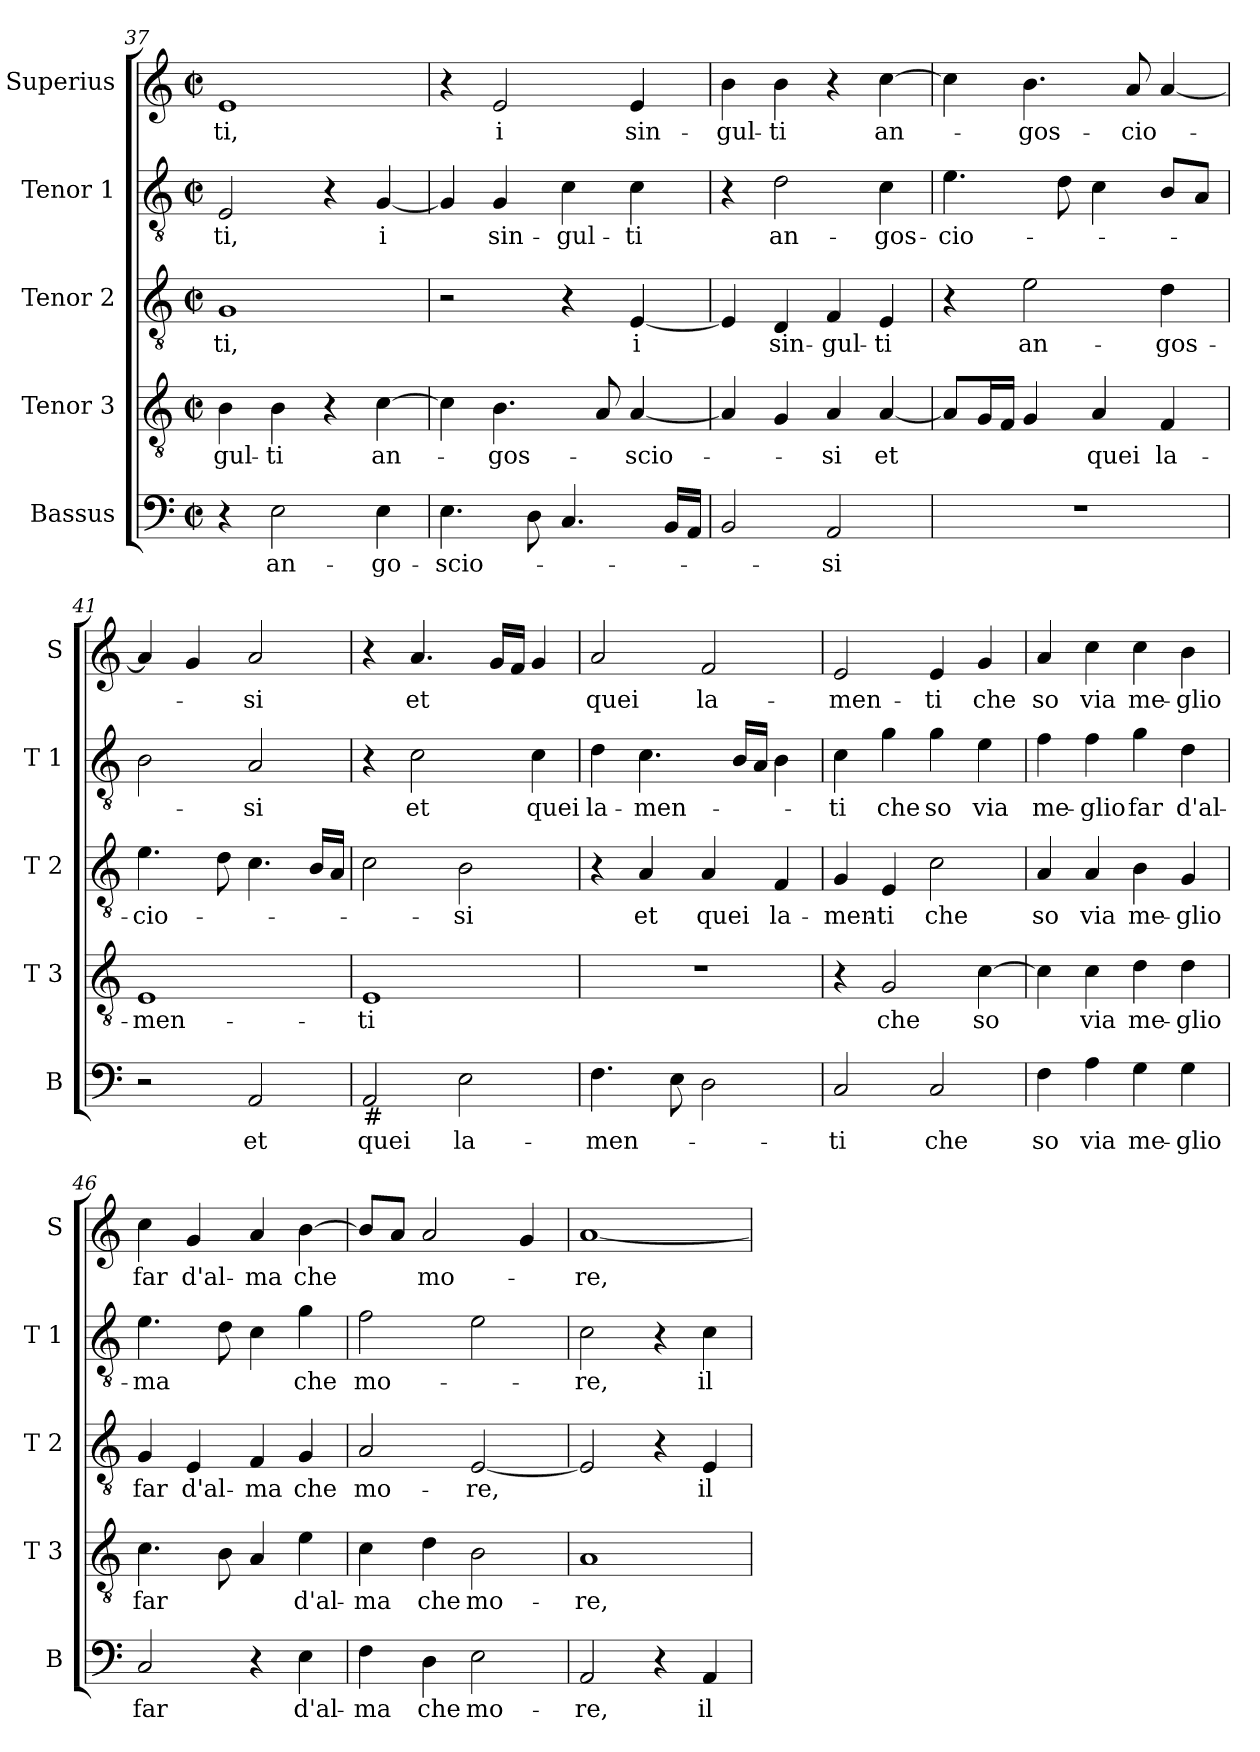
**kern	**text	**kern	**text	**kern	**text	**kern	**text	**kern	**text
*part5	*part5	*part4	*part4	*part3	*part3	*part2	*part2	*part1	*part1
*staff5	*staff5	*staff4	*staff4	*staff3	*staff3	*staff2	*staff2	*staff1	*staff1
*I"Bassus	*	*I"Tenor 3	*	*I"Tenor 2	*	*I"Tenor 1	*	*I"Superius	*
*I'B	*	*I'T 3	*	*I'T 2	*	*I'T 1	*	*I'S	*
!!LO:LB:g=z
*clefF4	*	*clefGv2	*	*clefGv2	*	*clefGv2	*	*clefG2	*
*k[]	*	*k[]	*	*k[]	*	*k[]	*	*k[]	*
*C:	*	*C:	*	*C:	*	*C:	*	*C:	*
*M2/2	*	*M2/2	*	*M2/2	*	*M2/2	*	*M2/2	*
*met(c|)	*	*met(c|)	*	*met(c|)	*	*met(c|)	*	*met(c|)	*
=37	=37	=37	=37	=37	=37	=37	=37	=37	=37
!	!	!	!LO:LY:b	!	!LO:LY:b	!	!LO:LY:b	!	!LO:LY:b
4r	.	4B\	-gul-	1G	-ti,	2E/	-ti,	1e	-ti,
!	!LO:LY:b	!	!LO:LY:b	!	!	!	!	!	!
2E\	an-	4B\	-ti	.	.	.	.	.	.
.	.	4r	.	.	.	4r	.	.	.
!	!LO:LY:b	!	!LO:LY:b	!	!	!	!LO:LY:b	!	!
4E\	-go-	[4c\	an-	.	.	[4G/	i	.	.
=38	=38	=38	=38	=38	=38	=38	=38	=38	=38
!	!LO:LY:b	!	!	!	!	!	!	!	!
4.E\	-scio-	4c\]	.	2r	.	4G/]	.	4r	.
!	!	!	!LO:LY:b	!	!	!	!LO:LY:b	!	!LO:LY:b
.	.	4.B\	-gos-	.	.	4G/	sin-	2e/	i
8D\	.	.	.	.	.	.	.	.	.
!	!	!	!	!	!	!	!LO:LY:b	!	!
4.C/	.	.	.	4r	.	4c\	-gul-	.	.
.	.	8A/	.	.	.	.	.	.	.
!	!	!	!LO:LY:b	!	!LO:LY:b	!	!LO:LY:b	!	!LO:LY:b
.	.	[4A/	-scio-	[4E/	i	4c\	-ti	4e/	sin-
16BB/LL	.	.	.	.	.	.	.	.	.
16AA/JJ	.	.	.	.	.	.	.	.	.
=39	=39	=39	=39	=39	=39	=39	=39	=39	=39
!	!	!	!	!	!	!	!	!	!LO:LY:b
2BB/	.	4A/]	.	4E/]	.	4r	.	4b\	-gul-
!	!	!	!	!	!LO:LY:b	!	!LO:LY:b	!	!LO:LY:b
.	.	4G/	.	4D/	sin-	2d\	an-	4b\	-ti
!	!LO:LY:b	!	!LO:LY:b	!	!LO:LY:b	!	!	!	!
2AA/	-si	4A/	-si	4F/	-gul-	.	.	4r	.
!	!	!	!LO:LY:b	!	!LO:LY:b	!	!LO:LY:b	!	!LO:LY:b
.	.	[4A/	et	4E/	-ti	4c\	-gos-	[4cc\	an-
=40	=40	=40	=40	=40	=40	=40	=40	=40	=40
!	!	!	!	!	!	!	!LO:LY:b	!	!
1r	.	8A/L]	.	4r	.	4.e\	-cio-	4cc\]	.
.	.	16G/L	.	.	.	.	.	.	.
.	.	16F/JJ	.	.	.	.	.	.	.
!	!	!	!	!	!LO:LY:b	!	!	!	!LO:LY:b
.	.	4G/	.	2e\	an-	.	.	4.b\	-gos-
.	.	.	.	.	.	8d\	.	.	.
!	!	!	!LO:LY:b	!	!	!	!	!	!
.	.	4A/	quei	.	.	4c\	.	.	.
!	!	!	!	!	!	!	!	!	!LO:LY:b
.	.	.	.	.	.	.	.	8a/	-cio-
!	!	!	!LO:LY:b	!	!LO:LY:b	!	!	!	!
.	.	4F/	la-	4d\	-gos-	8B/L	.	[4a/	.
.	.	.	.	.	.	8A/J	.	.	.
=41	=41	=41	=41	=41	=41	=41	=41	=41	=41
!	!	!	!LO:LY:b	!	!LO:LY:b	!	!	!	!
2r	.	1E	-men-	4.e\	-cio-	2B\	.	4a/]	.
.	.	.	.	.	.	.	.	4g/	.
.	.	.	.	8d\	.	.	.	.	.
!	!LO:LY:b	!	!	!	!	!	!LO:LY:b	!	!LO:LY:b
2AA/	et	.	.	4.c\	.	2A/	-si	2a/	-si
.	.	.	.	16B/LL	.	.	.	.	.
.	.	.	.	16A/JJ	.	.	.	.	.
=42	=42	=42	=42	=42	=42	=42	=42	=42	=42
!LO:TX:b:t=#	!	!	!	!	!	!	!	!	!
!	!LO:LY:b	!	!LO:LY:b	!	!	!	!	!	!
2AA/	quei	1E	-ti	2c\	.	4r	.	4r	.
!	!	!	!	!	!	!	!LO:LY:b	!	!LO:LY:b
.	.	.	.	.	.	2c\	et	4.a/	et
!	!LO:LY:b	!	!	!	!LO:LY:b	!	!	!	!
2E\	la-	.	.	2B\	-si	.	.	.	.
.	.	.	.	.	.	.	.	16g/LL	.
.	.	.	.	.	.	.	.	16f/JJ	.
!	!	!	!	!	!	!	!LO:LY:b	!	!
.	.	.	.	.	.	4c\	quei	4g/	.
!!LO:LB:g=z
=43	=43	=43	=43	=43	=43	=43	=43	=43	=43
!	!LO:LY:b	!	!	!	!	!	!LO:LY:b	!	!LO:LY:b
4.F\	-men-	1r	.	4r	.	4d\	la-	2a/	quei
!	!	!	!	!	!LO:LY:b	!	!LO:LY:b	!	!
.	.	.	.	4A/	et	4.c\	-men-	.	.
8E\	.	.	.	.	.	.	.	.	.
!	!	!	!	!	!LO:LY:b	!	!	!	!LO:LY:b
2D\	.	.	.	4A/	quei	.	.	2f/	la-
.	.	.	.	.	.	16B/LL	.	.	.
.	.	.	.	.	.	16A/JJ	.	.	.
!	!	!	!	!	!LO:LY:b	!	!	!	!
.	.	.	.	4F/	la-	4B\	.	.	.
=44	=44	=44	=44	=44	=44	=44	=44	=44	=44
!	!LO:LY:b	!	!	!	!LO:LY:b	!	!LO:LY:b	!	!LO:LY:b
2C/	-ti	4r	.	4G/	-men-	4c\	-ti	2e/	-men-
!	!	!	!LO:LY:b	!	!LO:LY:b	!	!LO:LY:b	!	!
.	.	2G/	che	4E/	-ti	4g\	che	.	.
!	!LO:LY:b	!	!	!	!LO:LY:b	!	!LO:LY:b	!	!LO:LY:b
2C/	che	.	.	2c\	che	4g\	so	4e/	-ti
!	!	!	!LO:LY:b	!	!	!	!LO:LY:b	!	!LO:LY:b
.	.	[4c\	so	.	.	4e\	via	4g/	che
=45	=45	=45	=45	=45	=45	=45	=45	=45	=45
!	!LO:LY:b	!	!	!	!LO:LY:b	!	!LO:LY:b	!	!LO:LY:b
4F\	so	4c\]	.	4A/	so	4f\	me-	4a/	so
!	!LO:LY:b	!	!LO:LY:b	!	!LO:LY:b	!	!LO:LY:b	!	!LO:LY:b
4A\	via	4c\	via	4A/	via	4f\	-glio	4cc\	via
!	!LO:LY:b	!	!LO:LY:b	!	!LO:LY:b	!	!LO:LY:b	!	!LO:LY:b
4G\	me-	4d\	me-	4B\	me-	4g\	far	4cc\	me-
!	!LO:LY:b	!	!LO:LY:b	!	!LO:LY:b	!	!LO:LY:b	!	!LO:LY:b
4G\	-glio	4d\	-glio	4G/	-glio	4d\	d'al-	4b\	-glio
=46	=46	=46	=46	=46	=46	=46	=46	=46	=46
!	!LO:LY:b	!	!LO:LY:b	!	!LO:LY:b	!	!LO:LY:b	!	!LO:LY:b
2C/	far	4.c\	far	4G/	far	4.e\	-ma	4cc\	far
!	!	!	!	!	!LO:LY:b	!	!	!	!LO:LY:b
.	.	.	.	4E/	d'al-	.	.	4g/	d'al-
.	.	8B\	.	.	.	8d\	.	.	.
!	!	!	!	!	!LO:LY:b	!	!	!	!LO:LY:b
4r	.	4A/	.	4F/	-ma	4c\	.	4a/	-ma
!	!LO:LY:b	!	!LO:LY:b	!	!LO:LY:b	!	!LO:LY:b	!	!LO:LY:b
4E\	d'al-	4e\	d'al-	4G/	che	4g\	che	[4b\	che
=47	=47	=47	=47	=47	=47	=47	=47	=47	=47
!	!LO:LY:b	!	!LO:LY:b	!	!LO:LY:b	!	!LO:LY:b	!	!
4F\	-ma	4c\	-ma	2A/	mo-	2f\	mo-	8b/L]	.
.	.	.	.	.	.	.	.	8a/J	.
!	!LO:LY:b	!	!LO:LY:b	!	!	!	!	!	!LO:LY:b
4D\	che	4d\	che	.	.	.	.	2a/	mo-
!	!LO:LY:b	!	!LO:LY:b	!	!LO:LY:b	!	!	!	!
2E\	mo-	2B\	mo-	[2E/	-re,	2e\	.	.	.
.	.	.	.	.	.	.	.	4g/	.
=48	=48	=48	=48	=48	=48	=48	=48	=48	=48
!	!LO:LY:b	!	!LO:LY:b	!	!	!	!LO:LY:b	!	!LO:LY:b
2AA/	-re,	1A	-re,	2E/]	.	2c\	-re,	[1a	-re,
4r	.	.	.	4r	.	4r	.	.	.
!	!LO:LY:b	!	!	!	!LO:LY:b	!	!LO:LY:b	!	!
4AA/	il	.	.	4E/	il	4c\	il	.	.
=	=	=	=	=	=	=	=	=	=
*-	*-	*-	*-	*-	*-	*-	*-	*-	*-
